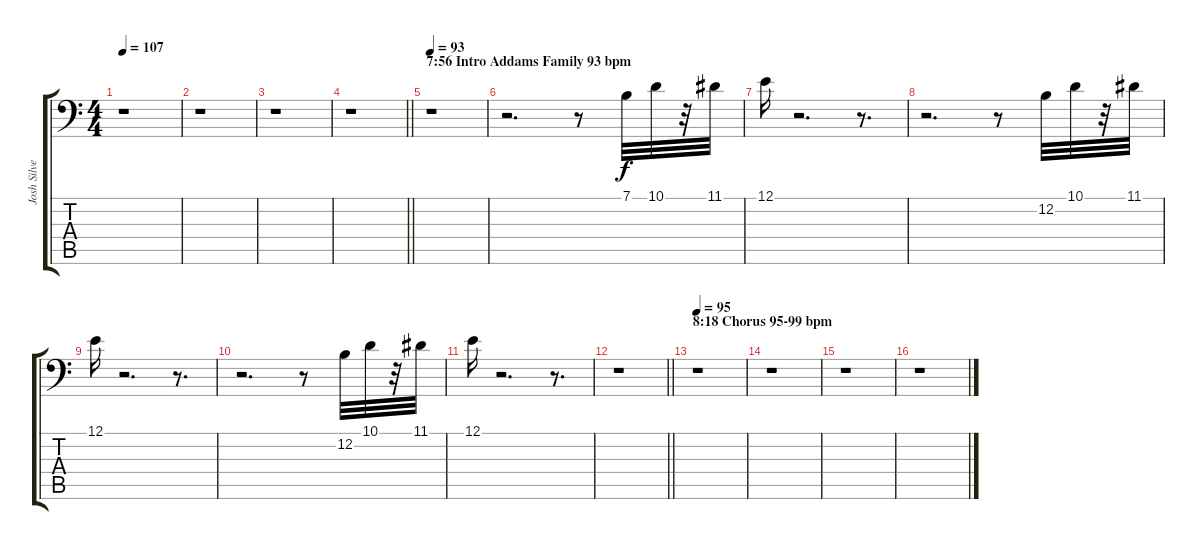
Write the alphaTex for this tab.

\track ("Josh Silver (Synth)" "Josh Silve") {instrument drawbarorgan}
\staff {score tabs}
\tuning (E3 B2 G2 D2 A1 E1) {hide}
\ts (4 4)
\tempo 107
\clef f4
\ks c
r.1{dy fff} |
r.1 |
r.1 |
\barLineRight lightlight
r.1 |
\section ("" "7:56 Intro Addams Family 93 bpm")
\tempo 93
r.1 |
r.2{d} r.8 7.1.32{dy f instrument drawbarorgan} 10.1.32 r.32 11.1.32 |
12.1.16 r.2{d} r.8{d} |
r.2{d} r.8 12.2.32 10.1.32 r.32 11.1.32 |
12.1.16 r.2{d} r.8{d} |
r.2{d} r.8 12.2.32 10.1.32 r.32 11.1.32 |
12.1.16 r.2{d} r.8{d} |
\barLineRight lightlight
r.1 |
\section ("" "8:18 Chorus 95-99 bpm")
\tempo 95
r.1 |
r.1 |
r.1 |
r.1
